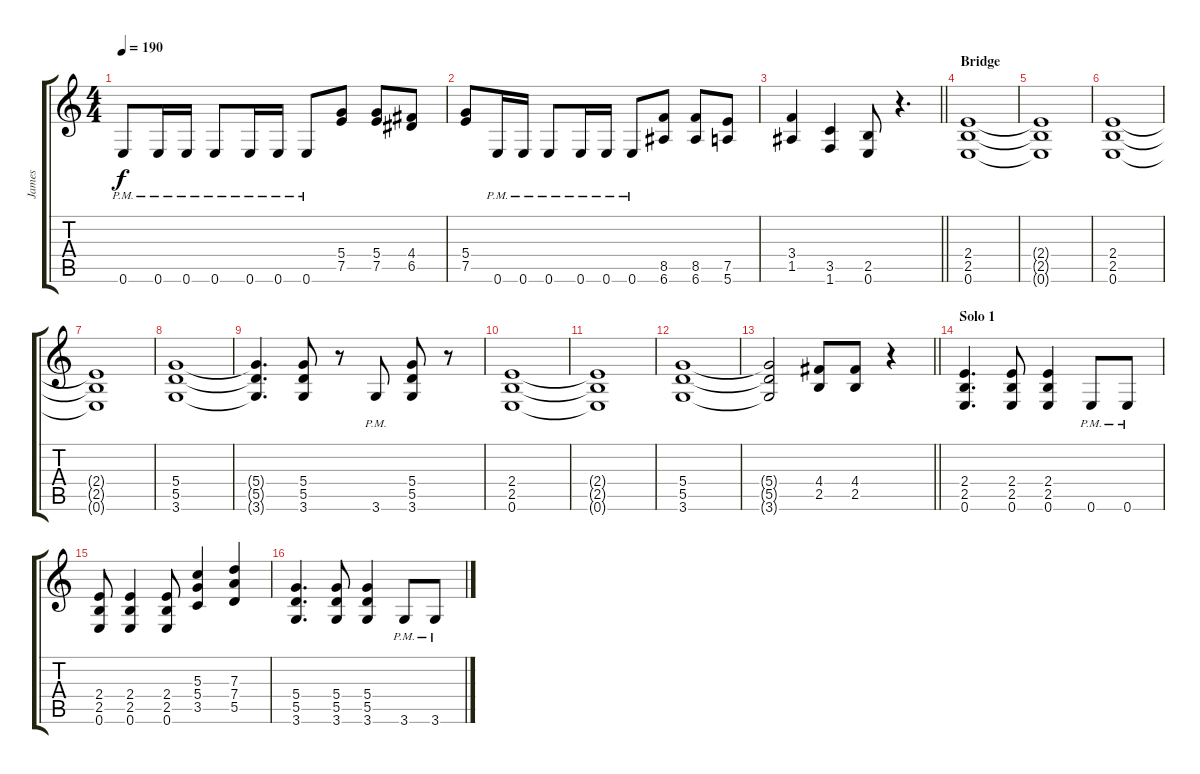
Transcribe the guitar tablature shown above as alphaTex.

\track ("James" "James") {instrument distortionguitar}
\staff {score tabs}
\tuning (E4 B3 G3 D3 A2 E2) {hide}
\ts (4 4)
\tempo 190
\clef g2
\ks c
0.6{pm}.8{dy f} 0.6{pm}.16 0.6{pm}.16 0.6{pm}.8 0.6{pm}.16 0.6{pm}.16 0.6{pm}.8 (5.4 7.5).8 (5.4 7.5).8 (4.4 6.5).8 |
(5.4 7.5).8 0.6{pm}.16 0.6{pm}.16 0.6{pm}.8 0.6{pm}.16 0.6{pm}.16 0.6{pm}.8 (8.5 6.6).8 (8.5 6.6).8 (7.5 5.6).8 |
\barLineRight lightlight
(3.4 1.5).4 (3.5 1.6).4 (2.5 0.6).8 r.4{d} |
\section ("" "Bridge")
(2.4 2.5 0.6).1 |
(2.4{t} 2.5{t} 0.6{t}).1 |
(2.4 2.5 0.6).1 |
(2.4{t} 2.5{t} 0.6{t}).1 |
(5.4 5.5 3.6).1 |
(5.4{t} 5.5{t} 3.6{t}).4{d} (5.4 5.5 3.6).8 r.8 3.6{pm}.8 (5.4 5.5 3.6).8 r.8 |
(2.4 2.5 0.6).1 |
(2.4{t} 2.5{t} 0.6{t}).1 |
(5.4 5.5 3.6).1 |
\barLineRight lightlight
(5.4{t} 5.5{t} 3.6{t}).2 (4.4 2.5).8 (4.4 2.5).8 r.4 |
\section ("" "Solo 1")
(2.4 2.5 0.6).4{d volume 4} (2.4 2.5 0.6).8 (2.4 2.5 0.6).4 0.6{pm}.8 0.6{pm}.8 |
(2.4 2.5 0.6).8 (2.4 2.5 0.6).4 (2.4 2.5 0.6).8 (5.3 5.4 3.5).4 (7.3 7.4 5.5).4 |
(5.4 5.5 3.6).4{d} (5.4 5.5 3.6).8 (5.4 5.5 3.6).4 3.6{pm}.8 3.6{pm}.8
